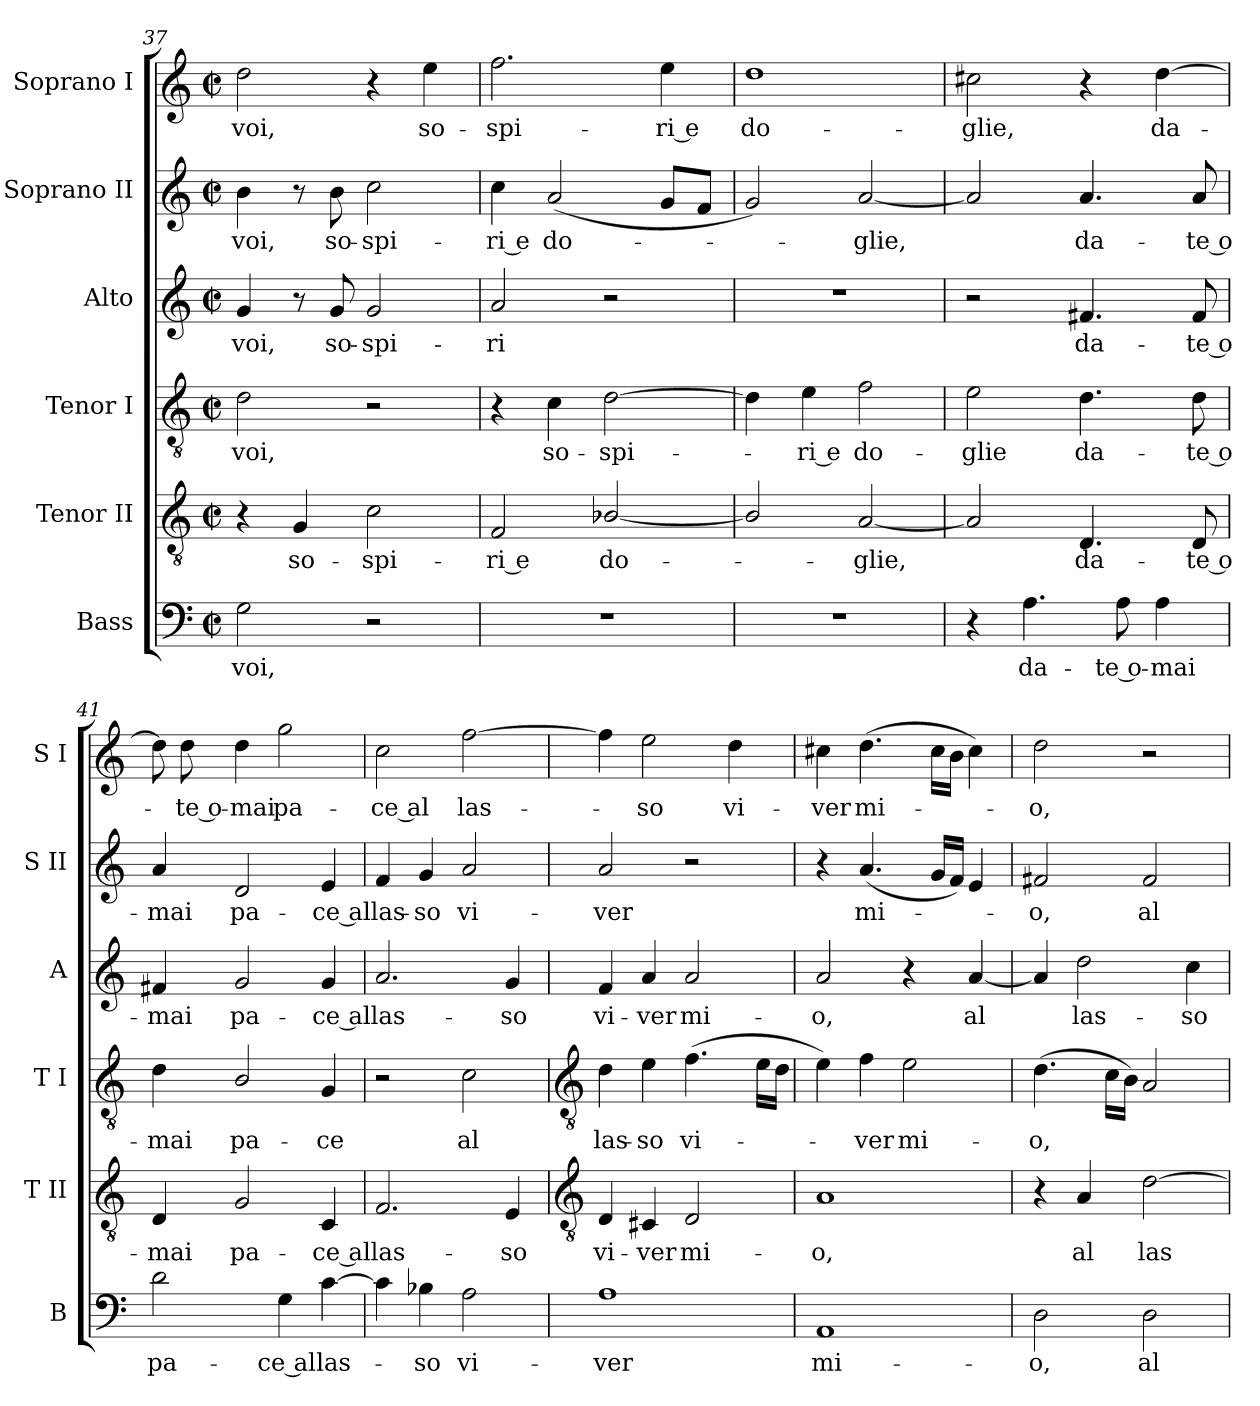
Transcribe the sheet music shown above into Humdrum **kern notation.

**kern	**text	**kern	**text	**kern	**text	**kern	**text	**kern	**text	**kern	**text
*part6	*part6	*part5	*part5	*part4	*part4	*part3	*part3	*part2	*part2	*part1	*part1
*staff6	*staff6	*staff5	*staff5	*staff4	*staff4	*staff3	*staff3	*staff2	*staff2	*staff1	*staff1
*I"Bass	*	*I"Tenor II	*	*I"Tenor I	*	*I"Alto	*	*I"Soprano II	*	*I"Soprano I	*
*I'B	*	*I'T II	*	*I'T I	*	*I'A	*	*I'S II	*	*I'S I	*
!!LO:LB:g=z
*clefF4	*	*clefGv2	*	*clefGv2	*	*clefG2	*	*clefG2	*	*clefG2	*
*k[]	*	*k[]	*	*k[]	*	*k[]	*	*k[]	*	*k[]	*
*C:	*	*C:	*	*C:	*	*C:	*	*C:	*	*C:	*
*M2/2	*	*M2/2	*	*M2/2	*	*M2/2	*	*M2/2	*	*M2/2	*
*met(c|)	*	*met(c|)	*	*met(c|)	*	*met(c|)	*	*met(c|)	*	*met(c|)	*
=37	=37	=37	=37	=37	=37	=37	=37	=37	=37	=37	=37
!	!LO:LY:b	!	!	!	!LO:LY:b	!	!LO:LY:b	!	!LO:LY:b	!	!LO:LY:b
2G	voi,	4r	.	2d	voi,	4g	voi,	4b	voi,	2dd	voi,
!	!	!	!LO:LY:b	!	!	!	!	!	!	!	!
.	.	4G	so-	.	.	8r	.	8r	.	.	.
!	!	!	!	!	!	!	!LO:LY:b	!	!LO:LY:b	!	!
.	.	.	.	.	.	8g	so-	8b	so-	.	.
!	!	!	!LO:LY:b	!	!	!	!LO:LY:b	!	!LO:LY:b	!	!
2r	.	2c	-spi-	2r	.	2g	-spi-	2cc	-spi-	4r	.
!	!	!	!	!	!	!	!	!	!	!	!LO:LY:b
.	.	.	.	.	.	.	.	.	.	4ee	so-
=38	=38	=38	=38	=38	=38	=38	=38	=38	=38	=38	=38
!	!	!	!LO:LY:b	!	!	!	!LO:LY:b	!	!LO:LY:b	!	!LO:LY:b
1r	.	2F	-ri e	4r	.	2a	-ri	4cc	-ri e	2.ff	-spi-
!	!	!	!	!	!LO:LY:b	!	!	!	!LO:LY:b	!	!
.	.	.	.	4c	so-	.	.	(<2a	do-	.	.
!	!	!	!LO:LY:b	!	!LO:LY:b	!	!	!	!	!	!
.	.	[2B-X/	do-	[2d	-spi-	2r	.	.	.	.	.
!	!	!	!	!	!	!	!	!	!	!	!LO:LY:b
.	.	.	.	.	.	.	.	8gL	.	4ee	-ri e
.	.	.	.	.	.	.	.	8fJ	.	.	.
=39	=39	=39	=39	=39	=39	=39	=39	=39	=39	=39	=39
!	!	!	!	!	!	!	!	!	!	!	!LO:LY:b
1r	.	2B-/]	.	4d]	.	1r	.	2g)	.	1dd	do-
!	!	!	!	!	!LO:LY:b	!	!	!	!	!	!
.	.	.	.	4e	ri e	.	.	.	.	.	.
!	!	!	!LO:LY:b	!	!LO:LY:b	!	!	!	!LO:LY:b	!	!
.	.	[2A	glie,	2f	do-	.	.	[2a	glie,	.	.
=40	=40	=40	=40	=40	=40	=40	=40	=40	=40	=40	=40
!	!	!	!	!	!LO:LY:b	!	!	!	!	!	!LO:LY:b
4r	.	2A]	.	2e	-glie	2r	.	2a]	.	2cc#X	-glie,
!	!LO:LY:b	!	!	!	!	!	!	!	!	!	!
4.A	da-	.	.	.	.	.	.	.	.	.	.
!	!	!	!LO:LY:b	!	!LO:LY:b	!	!LO:LY:b	!	!LO:LY:b	!	!
.	.	4.D	da-	4.d	da-	4.f#X	da-	4.a	da-	4r	.
!	!LO:LY:b	!	!	!	!	!	!	!	!	!	!
8A	-te o-	.	.	.	.	.	.	.	.	.	.
!	!LO:LY:b	!	!	!	!	!	!	!	!	!	!LO:LY:b
4A	-mai	.	.	.	.	.	.	.	.	[4dd	da-
!	!	!	!LO:LY:b	!	!LO:LY:b	!	!LO:LY:b	!	!LO:LY:b	!	!
.	.	8D	-te o-	8d	-te o-	8f#	-te o-	8a	-te o-	.	.
=41	=41	=41	=41	=41	=41	=41	=41	=41	=41	=41	=41
!	!LO:LY:b	!	!LO:LY:b	!	!LO:LY:b	!	!LO:LY:b	!	!LO:LY:b	!	!
2d	pa-	4D	-mai	4d	-mai	4f#X	-mai	4a	-mai	8dd]	.
!	!	!	!	!	!	!	!	!	!	!	!LO:LY:b
.	.	.	.	.	.	.	.	.	.	8dd	te o-
!	!	!	!LO:LY:b	!	!LO:LY:b	!	!LO:LY:b	!	!LO:LY:b	!	!LO:LY:b
.	.	2G	pa-	2B/	pa-	2g	pa-	2d	pa-	4dd	-mai
!	!LO:LY:b	!	!	!	!	!	!	!	!	!	!LO:LY:b
4G	-ce al	.	.	.	.	.	.	.	.	2gg	pa-
!	!LO:LY:b	!	!LO:LY:b	!	!LO:LY:b	!	!LO:LY:b	!	!LO:LY:b	!	!
[4c	las-	4C	-ce al	4G	-ce	4g	-ce al	4e	-ce al	.	.
=42	=42	=42	=42	=42	=42	=42	=42	=42	=42	=42	=42
!	!	!	!LO:LY:b	!	!	!	!LO:LY:b	!	!LO:LY:b	!	!LO:LY:b
4c]	.	2.F	las-	2r	.	2.a	las-	4f	las-	2cc	-ce al
!	!LO:LY:b	!	!	!	!	!	!	!	!LO:LY:b	!	!
4B-X	so	.	.	.	.	.	.	4g	-so	.	.
!	!LO:LY:b	!	!	!	!LO:LY:b	!	!	!	!LO:LY:b	!	!LO:LY:b
2A	vi-	.	.	2c	al	.	.	2a	vi-	[2ff	las-
!	!	!	!LO:LY:b	!	!	!	!LO:LY:b	!	!	!	!
.	.	4E	-so	.	.	4g	-so	.	.	.	.
!!LO:LB:g=z
=43	=43	=43	=43	=43	=43	=43	=43	=43	=43	=43	=43
*	*	*clefGv2	*	*clefGv2	*	*	*	*	*	*	*
!	!LO:LY:b	!	!LO:LY:b	!	!LO:LY:b	!	!LO:LY:b	!	!LO:LY:b	!	!
1A	-ver	4D	vi-	4d	las-	4f	vi-	2a	-ver	4ff]	.
!	!	!	!LO:LY:b	!	!LO:LY:b	!	!LO:LY:b	!	!	!	!LO:LY:b
.	.	4C#X	-ver	4e	-so	4a	-ver	.	.	2ee	so
!	!	!	!LO:LY:b	!	!LO:LY:b	!	!LO:LY:b	!	!	!	!
.	.	2D	mi-	(>4.f	vi-	2a	mi-	2r	.	.	.
!	!	!	!	!	!	!	!	!	!	!	!LO:LY:b
.	.	.	.	.	.	.	.	.	.	4dd	vi-
.	.	.	.	16eLL	.	.	.	.	.	.	.
.	.	.	.	16dJJ	.	.	.	.	.	.	.
=44	=44	=44	=44	=44	=44	=44	=44	=44	=44	=44	=44
!	!LO:LY:b	!	!LO:LY:b	!	!	!	!LO:LY:b	!	!	!	!LO:LY:b
1AA	mi-	1A	-o,	4e)	.	2a	-o,	4r	.	4cc#X	-ver
!	!	!	!	!	!LO:LY:b	!	!	!	!LO:LY:b	!	!LO:LY:b
.	.	.	.	4f	ver	.	.	(<4.a	mi-	(>4.dd	mi-
!	!	!	!	!	!LO:LY:b	!	!	!	!	!	!
.	.	.	.	2e	mi-	4r	.	.	.	.	.
.	.	.	.	.	.	.	.	16gLL	.	16cc#LL	.
.	.	.	.	.	.	.	.	16fJJ)	.	16bJJ	.
!	!	!	!	!	!	!	!LO:LY:b	!	!	!	!
.	.	.	.	.	.	[4a	al	4e	.	4cc#)	.
=45	=45	=45	=45	=45	=45	=45	=45	=45	=45	=45	=45
!	!LO:LY:b	!	!	!	!LO:LY:b	!	!	!	!LO:LY:b	!	!LO:LY:b
2D	-o,	4r	.	(>4.d	-o,	4a]	.	2f#X	o,	2dd	o,
!	!	!	!LO:LY:b	!	!	!	!LO:LY:b	!	!	!	!
.	.	4A	al	.	.	2dd	las-	.	.	.	.
.	.	.	.	16cLL	.	.	.	.	.	.	.
.	.	.	.	16BJJ)	.	.	.	.	.	.	.
!	!LO:LY:b	!	!LO:LY:b	!	!	!	!	!	!LO:LY:b	!	!
2D	al	[2d	las-	2A	.	.	.	2f#	al	2r	.
!	!	!	!	!	!	!	!LO:LY:b	!	!	!	!
.	.	.	.	.	.	4cc	-so	.	.	.	.
=	=	=	=	=	=	=	=	=	=	=	=
*-	*-	*-	*-	*-	*-	*-	*-	*-	*-	*-	*-
